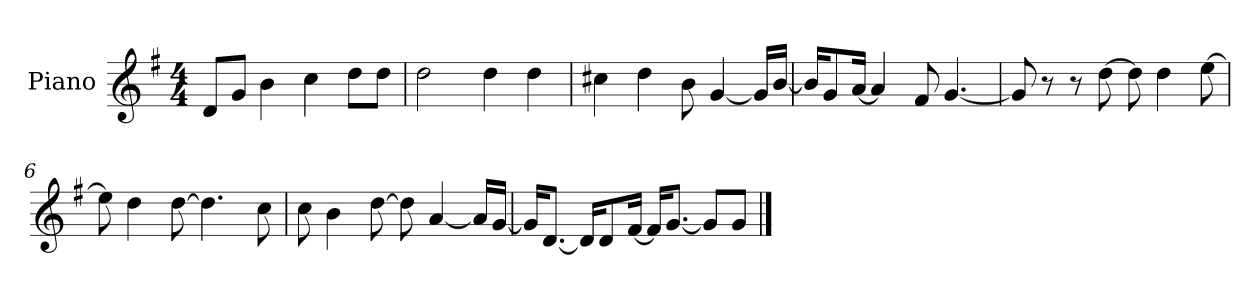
**kern
*part1
*staff1
*I"Piano
*I'P-no
*clefG2
*k[f#]
*M4/4
*MM90
=1
8d/L
8g/J
4b\
4cc\
8dd\L
8dd\J
=2
2dd\
4dd\
4dd\
=3
4cc#X\
4dd\
8b\
[4g/
16g/LL]
[16b/JJ
=4
16b/KL]
8g/
[16a/Jk
4a/]
8f#/
[4.g/
=5
8g/]
8r
8r
[8dd\
8dd\]
4dd\
[8ee\
=6
8ee\]
4dd\
[8dd\
4.dd\]
8cc\
!!LO:LB:g=z
=7
8cc\
4b\
[8dd\
8dd\]
[4a/
16a/LL]
[16g/JJ
=8
16g/KL]
[8.d/J
16d/KL]
8d/
[16f#/Jk
16f#/KL]
[8.g/J
8g/L]
8g/J
==
*-
